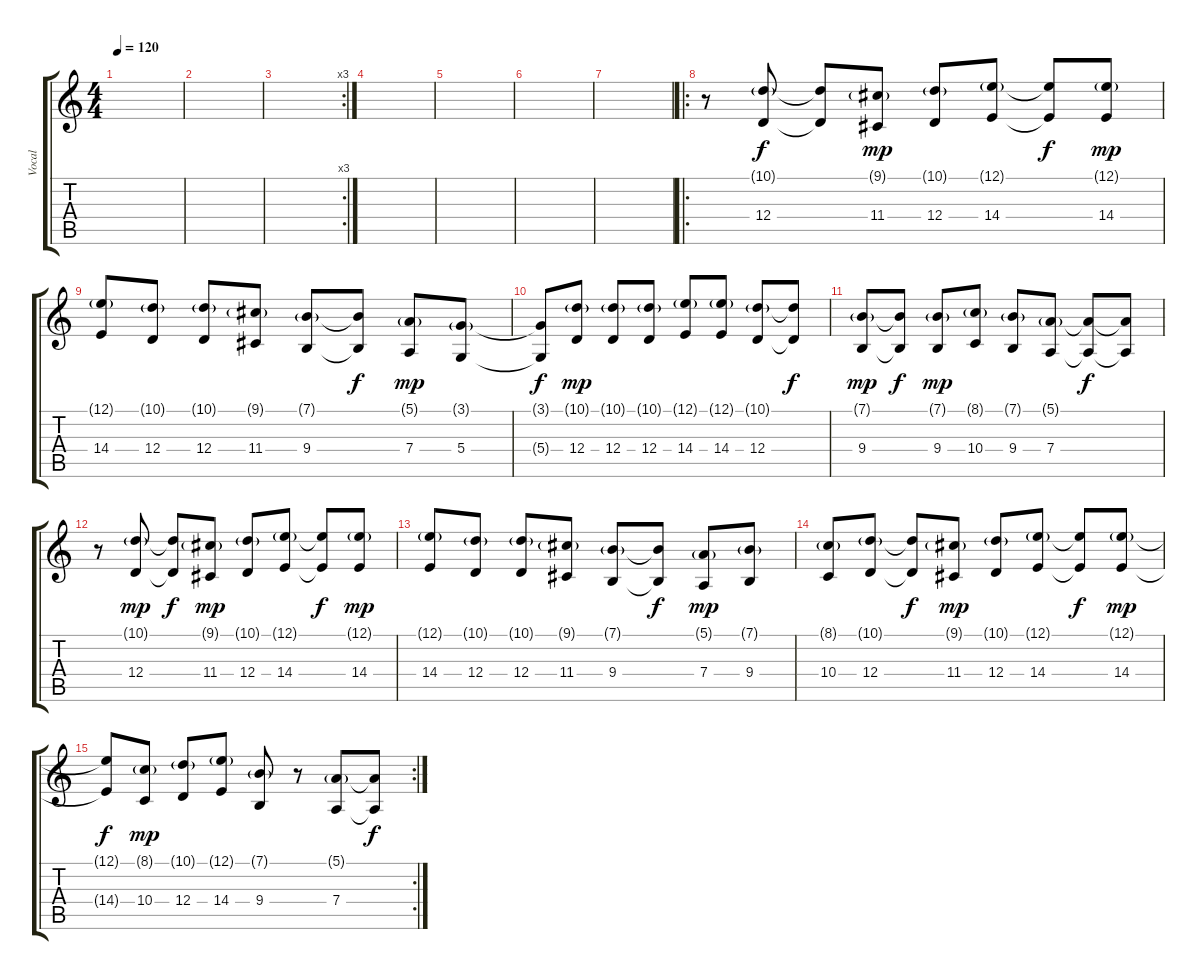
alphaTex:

\track ("Vocal" "Vocal") {instrument lead2sawtooth}
\staff {score tabs}
\tuning (E4 B3 G3 D3 A2 E2) {hide}
\ts (4 4)
\tempo 120
\clef g2
\ks c
|
|
\rc 3
|
|
|
|
|
\ro
r.8 (10.1{g} 12.4).8 (10.1{t} 12.4{t}).8{dy f} (9.1{g} 11.4).8{dy mp} (10.1{g} 12.4).8 (12.1{g} 14.4).8 (12.1{t} 14.4{t}).8{dy f} (12.1{g} 14.4).8{dy mp} |
(12.1{g} 14.4).8 (10.1{g} 12.4).8 (10.1{g} 12.4).8 (9.1{g} 11.4).8 (7.1{g} 9.4).8 (7.1{t} 9.4{t}).8{dy f} (5.1{g} 7.4).8{dy mp} (3.1{g} 5.4).8 |
(3.1{t} 5.4{t}).8{dy f} (10.1{g} 12.4).8{dy mp} (10.1{g} 12.4).8 (10.1{g} 12.4).8 (12.1{g} 14.4).8 (12.1{g} 14.4).8 (10.1{g} 12.4).8 (10.1{t} 12.4{t}).8{dy f} |
(7.1{g} 9.4).8{dy mp} (7.1{t} 9.4{t}).8{dy f} (7.1{g} 9.4).8{dy mp} (8.1{g} 10.4).8 (7.1{g} 9.4).8 (5.1{g} 7.4).8 (5.1{t} 7.4{t}).8{dy f} (5.1{t} 7.4{t}).8 |
r.8 (10.1{g} 12.4).8{dy mp} (10.1{t} 12.4{t}).8{dy f} (9.1{g} 11.4).8{dy mp} (10.1{g} 12.4).8 (12.1{g} 14.4).8 (12.1{t} 14.4{t}).8{dy f} (12.1{g} 14.4).8{dy mp} |
(12.1{g} 14.4).8 (10.1{g} 12.4).8 (10.1{g} 12.4).8 (9.1{g} 11.4).8 (7.1{g} 9.4).8 (7.1{t} 9.4{t}).8{dy f} (5.1{g} 7.4).8{dy mp} (7.1{g} 9.4).8 |
(8.1{g} 10.4).8 (10.1{g} 12.4).8 (10.1{t} 12.4{t}).8{dy f} (9.1{g} 11.4).8{dy mp} (10.1{g} 12.4).8 (12.1{g} 14.4).8 (12.1{t} 14.4{t}).8{dy f} (12.1{g} 14.4).8{dy mp} |
\rc 2
(12.1{t} 14.4{t}).8{dy f} (8.1{g} 10.4).8{dy mp} (10.1{g} 12.4).8 (12.1{g} 14.4).8 (7.1{g} 9.4).8 r.8 (5.1{g} 7.4).8 (5.1{t} 7.4{t}).8{dy f}
